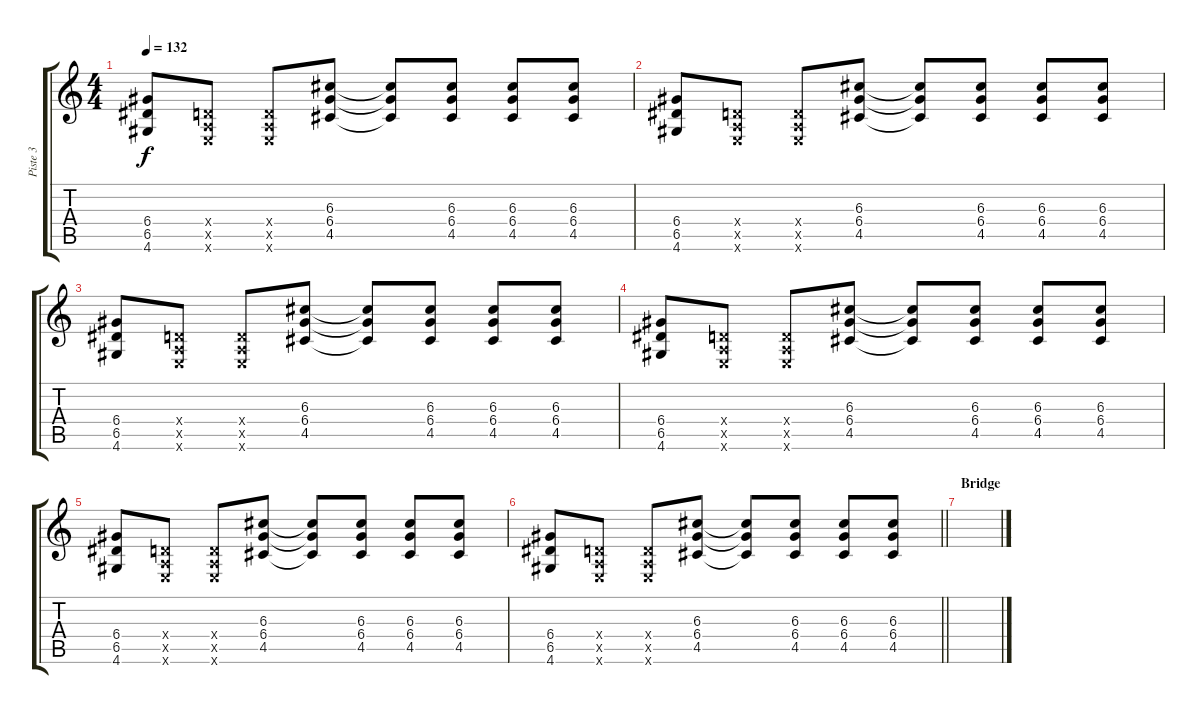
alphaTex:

\track ("Piste 3" "Piste 3") {instrument overdrivenguitar}
\staff {score tabs}
\tuning (E4 B3 G3 D3 A2 E2) {hide}
\ts (4 4)
\tempo 132
\clef g2
\ks c
(6.4 6.5 4.6).8{dy f} (0.4{x} 0.5{x} 0.6{x}).8 (0.4{x} 0.5{x} 0.6{x}).8 (6.3 6.4 4.5).8 (6.3{t} 6.4{t} 4.5{t}).8 (6.3 6.4 4.5).8 (6.3 6.4 4.5).8 (6.3 6.4 4.5).8 |
(6.4 6.5 4.6).8 (0.4{x} 0.5{x} 0.6{x}).8 (0.4{x} 0.5{x} 0.6{x}).8 (6.3 6.4 4.5).8 (6.3{t} 6.4{t} 4.5{t}).8 (6.3 6.4 4.5).8 (6.3 6.4 4.5).8 (6.3 6.4 4.5).8 |
(6.4 6.5 4.6).8 (0.4{x} 0.5{x} 0.6{x}).8 (0.4{x} 0.5{x} 0.6{x}).8 (6.3 6.4 4.5).8 (6.3{t} 6.4{t} 4.5{t}).8 (6.3 6.4 4.5).8 (6.3 6.4 4.5).8 (6.3 6.4 4.5).8 |
(6.4 6.5 4.6).8 (0.4{x} 0.5{x} 0.6{x}).8 (0.4{x} 0.5{x} 0.6{x}).8 (6.3 6.4 4.5).8 (6.3{t} 6.4{t} 4.5{t}).8 (6.3 6.4 4.5).8 (6.3 6.4 4.5).8 (6.3 6.4 4.5).8 |
(6.4 6.5 4.6).8 (0.4{x} 0.5{x} 0.6{x}).8 (0.4{x} 0.5{x} 0.6{x}).8 (6.3 6.4 4.5).8 (6.3{t} 6.4{t} 4.5{t}).8 (6.3 6.4 4.5).8 (6.3 6.4 4.5).8 (6.3 6.4 4.5).8 |
\barLineRight lightlight
(6.4 6.5 4.6).8 (0.4{x} 0.5{x} 0.6{x}).8 (0.4{x} 0.5{x} 0.6{x}).8 (6.3 6.4 4.5).8 (6.3{t} 6.4{t} 4.5{t}).8 (6.3 6.4 4.5).8 (6.3 6.4 4.5).8 (6.3 6.4 4.5).8 |
\section ("" "Bridge")
